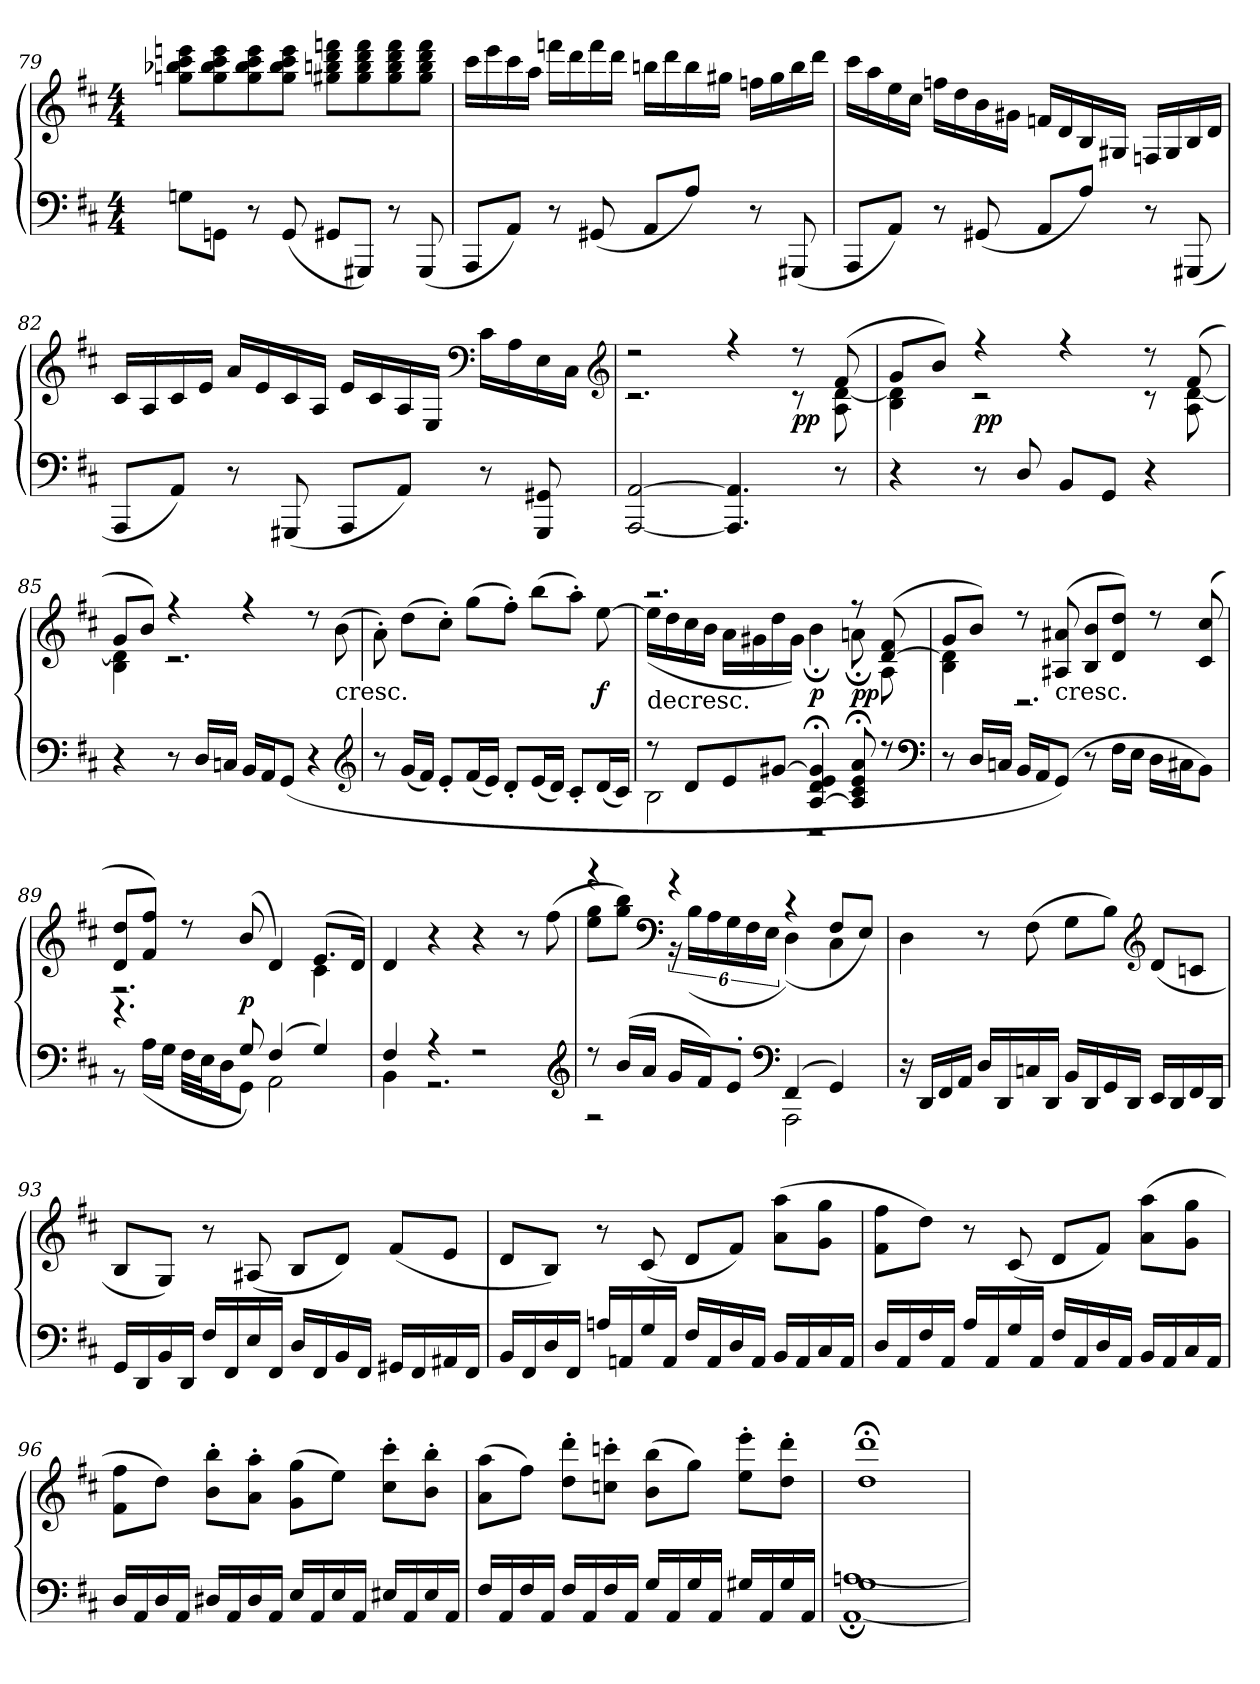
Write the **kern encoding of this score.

**kern	**kern	**dynam
*part1	*part1	*part1
*staff2	*staff1	*staff1/2
*clefF4	*clefG2	*
*k[f#c#]	*k[f#c#]	*
*M4/4	*M4/4	*
=79	=79	=79
8Gn\L	8ggn\ 8bb-X\ 8ccc#\ 8eeen\L	.
8GGn\J	8gg\ 8bb-\ 8ccc#\ 8eee\	.
8r	8gg\ 8bb-\ 8ccc#\ 8eee\	.
(8GG/	8gg\ 8bb-\ 8ccc#\ 8eee\J	.
8GG#X/L	8gg#X\ 8bbn\ 8ddd\ 8fffn\L	.
8GGG#X/J)	8gg#\ 8bb\ 8ddd\ 8fff\	.
8r	8gg#\ 8bb\ 8ddd\ 8fff\	.
(8GGG#/	8gg#\ 8bb\ 8ddd\ 8fff\J	.
=80	=80	=80
8AAA/L	16ccc#\LL	.
.	16eee\	.
8AA/J)	16ccc#\	.
.	16aa\JJ	.
8r	16fffn\LL	.
.	16ddd\	.
(8GG#X/	16fff\	.
.	16ddd\JJ	.
8AA/L	16bbn\LL	.
.	16ddd\	.
8A/J)	16bb\	.
.	16gg#X\JJ	.
8r	16ffn\LL	.
.	16gg#\	.
(8GGG#X/	16bb\	.
.	16ddd\JJ	.
=81	=81	=81
8AAA/L	16ccc#\LL	.
.	16aa\	.
8AA/J)	16ee\	.
.	16cc#\JJ	.
8r	16ffn\LL	.
.	16dd\	.
(8GG#X/	16b\	.
.	16g#X\JJ	.
8AA/L	16fn/LL	.
.	16d/	.
8A/J)	16B/	.
.	16G#X/JJ	.
8r	16Fn/LL	.
.	16G#/	.
(8GGG#X/	16B/	.
.	16d/JJ	.
=82	=82	=82
8AAA/L	16c#/LL	.
.	16A/	.
8AA/J)	16c#/	.
.	16e/JJ	.
8r	16a/LL	.
.	16e/	.
(8GGG#X/	16c#/	.
.	16A/JJ	.
8AAA/L	16e/LL	.
.	16c#/	.
8AA/J)	16A/	.
.	16E/JJ	.
*	*clefF4	*
8r	16c#\LL	.
.	16A\	.
8GGG#/ 8GG#X/	16E\	.
.	16C#\JJ	.
*	*clefG2	*
=83	=83	=83
*	*^	*
[2AAA/ [2AA/	2r	2.r	.
4.AAA]/ 4.AA]/	4r	.	.
.	8r	8r	pp
8r	(8f#/	8A\ [8d\	.
=84	=84	=84	=84
4r	8g/L	4B\ 4d]\	.
.	8b/J)	.	.
8r	4r	2r	pp
8D/	.	.	.
8BB/L	4r	.	.
8GG/J	.	.	.
4r	8r	8r	.
.	(8f#/	8A\ [8d\	.
=85	=85	=85	=85
4r	8g/L	4B\ 4d]\	.
.	8b/J)	.	.
8r	4r	2.r	.
16D/LL	.	.	.
16Cn/JJ	.	.	.
16BB/LL	4r	.	.
16AA/J	.	.	.
(8GG/J	.	.	.
4r	8r	.	.
!	!LO:TX:c:t=cresc.	!	!
.	(8b\	.	.
*	*v	*v	*
*clefG2	*	*
=86	=86	=86
8r	8a'\)	.
(16g/LL	(8dd\L	.
16f#/JJ)	.	.
8e'/L	8cc#'\J)	.
(16f#/L	(8gg\L	.
16e/JJ)	.	.
8d'/L	8ff#'\J)	.
(16e/L	(8bb\L	.
16d/JJ)	.	.
8c#'/L	8aa'\J)	.
(16d/L	[8ee\	f
16c#/JJ)	.	.
=87	=87	=87
*^	*^	*
!	!	!LO:TX:c:t=decresc.	!	!
8r	2B\	2.r	(16ee\LL]	.
.	.	.	16dd\	.
8d/L	.	.	16cc#\	.
.	.	.	16b\JJ	.
8e/	.	.	16a\LL	.
.	.	.	16g#X\	.
[8g#X/J	.	.	16dd\	.
.	.	.	16g#\JJ)	.
[4A;</ 4d;</ 4e;</ 4g#];</	2r	.	4b;<\	p
8A];</ 8c#;</ 8e;</ 8a;</	.	8r	8an;<\	pp
8r	.	([8d/ 8f#/	8A\	.
*v	*v	*	*	*
*clefF4	*	*	*
=88	=88	=88	=88
8r	8g/L	4B\ 4d]\	.
16D/LL	8b/J)	.	.
16Cn/JJ	.	.	.
16BB/LL	8r	2.r	.
16AA/J	.	.	.
!	!LO:TX:c:t=cresc.	!	!
(8GG/J)	(8A#X/ 8a#X/	.	.
8r	8B/ 8b/L	.	.
16F#\LL	8d/ 8dd/J)	.	.
16E\JJ	.	.	.
16D\LL	8r	.	.
16C#X\J	.	.	.
8BB\J)	(8c#/ 8cc#/	.	.
=89	=89	=89	=89
*^	*	*	*
4.r	8r	8d/ 8dd/L	2.r	.
.	(16A\LL	8f#/ 8ff#/J)	.	.
.	16G\JJ	.	.	.
.	32F#\LLL	8r	.	.
.	32E\J	.	.	.
.	16D\J	.	.	.
8G/)	8GG\J	(8b/	.	p
(4F#/	2AA\	4d/)	.	.
4G/)	.	(8.e/L	4c#\	.
.	.	16d/Jk)	.	.
*	*	*v	*v	*
=90	=90	=90	=90
4F#/	4BB\	4d/	.
4r	2.r	4r	.
2r	.	4r	.
.	.	8r	.
.	.	(8ff#\	.
*clefG2	*	*	*
=91	=91	=91	=91
*	*	*^	*
8r	2r	4r	8ee\ 8gg\L	.
(16b/LL	.	.	8gg\ 8bb\J)	.
16a/JJ	.	.	.	.
*	*	*clefF4	*	*
16g/LL	.	4r	24r	.
.	.	.	(24B\LL	.
16f#/J)	.	.	.	.
.	.	.	24A\	.
8e'/J	.	.	24G\	.
.	.	.	24F#\	.
.	.	.	24E\JJ	.
*clefF4	*	*	*	*
(4FF#/	2AAA\	4r	(4D\)	.
4GG/)	.	8F#/L	4C#\	.
.	.	8E/J)	.	.
*v	*v	*	*	*
*	*v	*v	*
=92	=92	=92
16r	4D\	.
16DD/LL	.	.
16FF#/	.	.
16AA/JJ	.	.
16D/LL	8r	.
16DD/	.	.
16Cn/	(8F#\	.
16DD/JJ	.	.
16BB/LL	8G\L	.
16DD/	.	.
16GG/	8B\J)	.
16DD/JJ	.	.
*	*clefG2	*
16EE/LL	(8d/L	.
16DD/	.	.
16FF#/	8cn/J	.
16DD/JJ	.	.
=93	=93	=93
16GG/LL	8B/L	.
16DD/	.	.
16BB/	8G/J)	.
16DD/JJ	.	.
16F#/LL	8r	.
16FF#/	.	.
16E/	(8A#X/	.
16FF#/JJ	.	.
16D/LL	8B/L	.
16FF#/	.	.
16BB/	8d/J)	.
16FF#/JJ	.	.
16GG#X/LL	(8f#/L	.
16FF#/	.	.
16AA#X/	8e/J	.
16FF#/JJ	.	.
=94	=94	=94
16BB/LL	8d/L	.
16FF#/	.	.
16D/	8B/J)	.
16FF#/JJ	.	.
16An/LL	8r	.
16AAn/	.	.
16G/	(8c#/	.
16AA/JJ	.	.
16F#/LL	8d/L	.
16AA/	.	.
16D/	8f#/J)	.
16AA/JJ	.	.
16BB/LL	(8a\ 8aa\L	.
16AA/	.	.
16C#/	8g\ 8gg\J	.
16AA/JJ	.	.
=95	=95	=95
16D/LL	8f#\ 8ff#\L	.
16AA/	.	.
16F#/	8dd\J)	.
16AA/JJ	.	.
16A/LL	8r	.
16AA/	.	.
16G/	(8c#/	.
16AA/JJ	.	.
16F#/LL	8d/L	.
16AA/	.	.
16D/	8f#/J)	.
16AA/JJ	.	.
16BB/LL	(8a\ 8aa\L	.
16AA/	.	.
16C#/	8g\ 8gg\J	.
16AA/JJ	.	.
=96	=96	=96
16D/LL	8f#\ 8ff#\L	.
16AA/	.	.
16D/	8dd\J)	.
16AA/JJ	.	.
16D#X/LL	8b'\ 8bb'\L	.
16AA/	.	.
16D#/	8a'\ 8aa'\J	.
16AA/JJ	.	.
16E/LL	(8g\ 8gg\L	.
16AA/	.	.
16E/	8ee\J)	.
16AA/JJ	.	.
16E#X/LL	8cc#'\ 8ccc#'\L	.
16AA/	.	.
16E#/	8b'\ 8bb'\J	.
16AA/JJ	.	.
=97	=97	=97
16F#/LL	(8a\ 8aa\L	.
16AA/	.	.
16F#/	8ff#\J)	.
16AA/JJ	.	.
16F#/LL	8dd'\ 8ddd'\L	.
16AA/	.	.
16F#/	8ccn'\ 8cccn'\J	.
16AA/JJ	.	.
16G/LL	(8b\ 8bb\L	.
16AA/	.	.
16G/	8gg\J)	.
16AA/JJ	.	.
16G#X/LL	8ee'\ 8eee'\L	.
16AA/	.	.
16G#/	8dd'\ 8ddd'\J	.
16AA/JJ	.	.
=98	=98	=98
*^	*	*
1G	[1AA;< [1An;<	1dd;< 1ddd;<	.
*v	*v	*	*
=	=	=
*-	*-	*-
